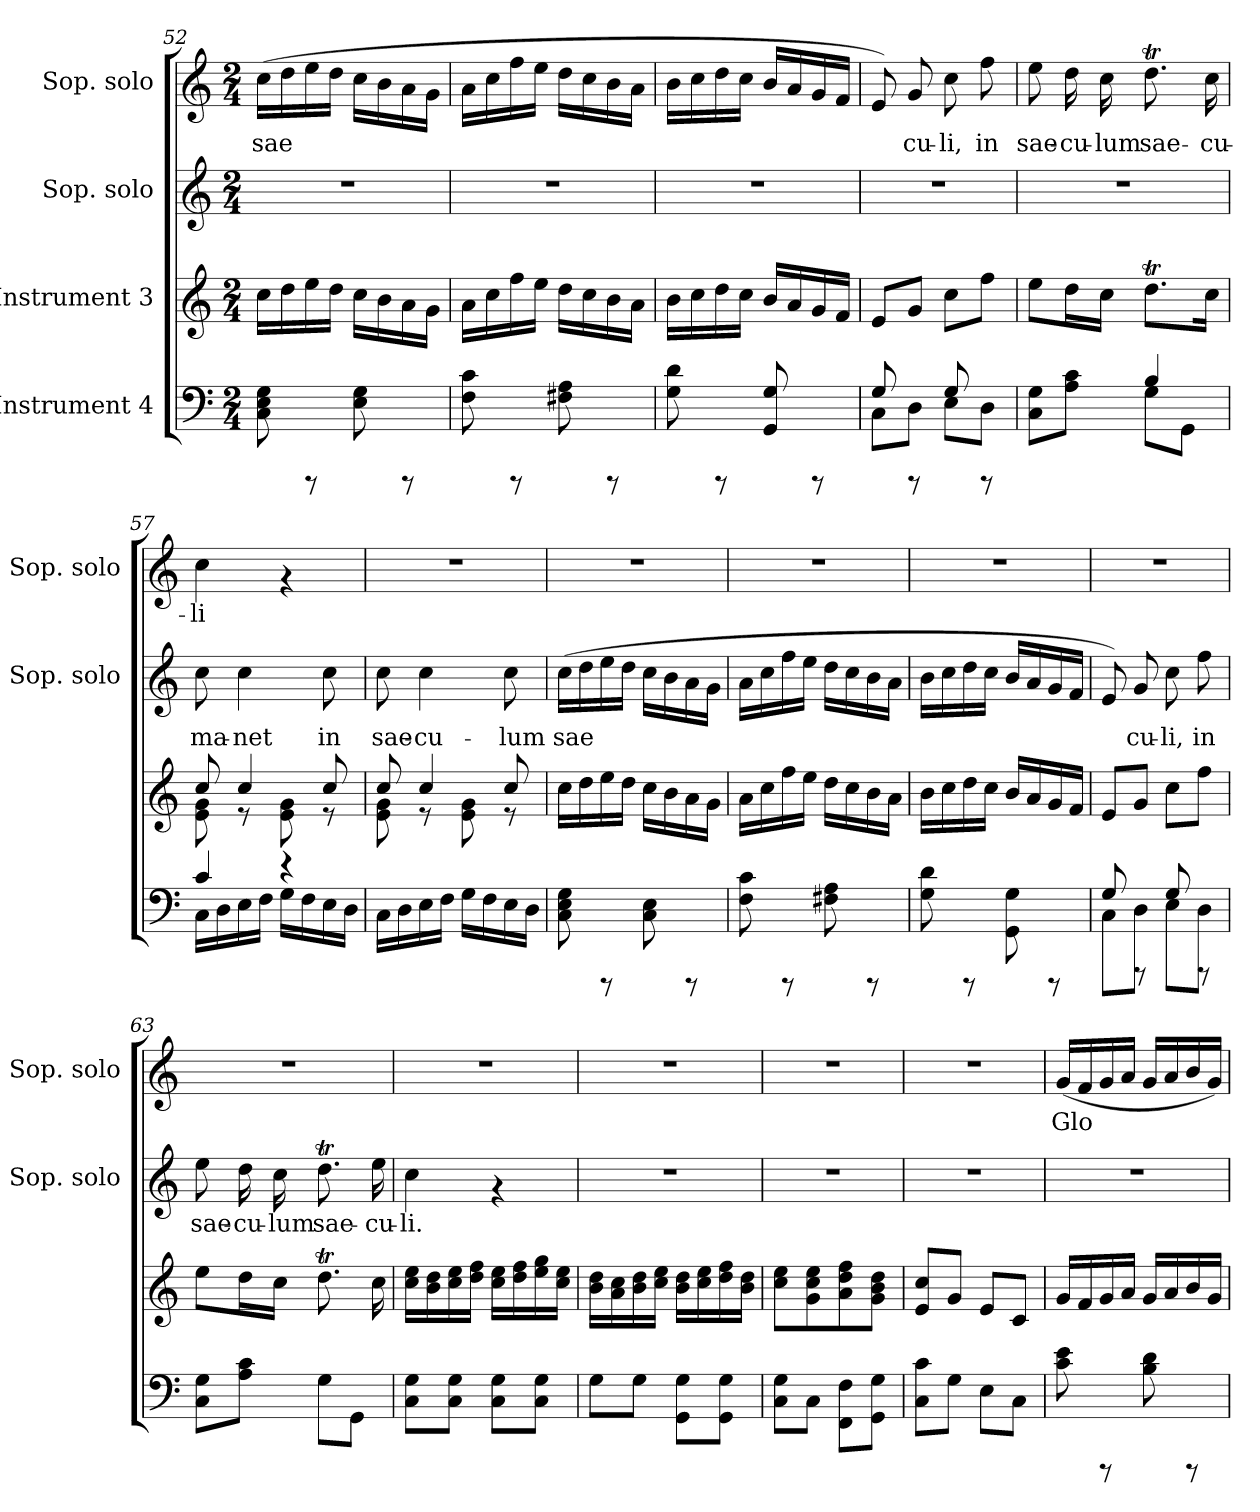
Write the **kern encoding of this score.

**kern	**kern	**kern	**text	**kern	**text
*part4	*part3	*part2	*part2	*part1	*part1
*staff4	*staff3	*staff2	*staff2	*staff1	*staff1
*I"Instrument 4	*I"Instrument 3	*I"Sop. solo	*	*I"Sop. solo	*
*	*	*I'Sop. solo	*	*I'Sop. solo	*
*clefF4	*clefG2	*clefG2	*	*clefG2	*
*k[]	*k[]	*k[]	*	*k[]	*
*C:	*C:	*C:	*	*C:	*
*M2/4	*M2/4	*M2/4	*	*M2/4	*
=52	=52	=52	=52	=52	=52
!	!	!	!	!	!LO:LY:b:cj
8G\ 8E\ 8C\	16cc\L	2r	.	(>16cc\L	sae-
!	!	!	!	!	!LO:LY:b:cj
.	16dd\	.	.	16dd\	--
!	!	!	!	!	!LO:LY:b:cj
8rCCC	16ee\	.	.	16ee\	--
!	!	!	!	!	!LO:LY:b:cj
.	16dd\J	.	.	16dd\J	--
!	!	!	!	!	!LO:LY:b:cj
8G\ 8E\	16cc\L	.	.	16cc\L	--
!	!	!	!	!	!LO:LY:b:cj
.	16b\	.	.	16b\	--
!	!	!	!	!	!LO:LY:b:cj
8rCCC	16a\	.	.	16a\	--
!	!	!	!	!	!LO:LY:b:cj
.	16g\J	.	.	16g\J	--
=53	=53	=53	=53	=53	=53
!	!	!	!	!	!LO:LY:b:cj
8c\ 8F\	16a\L	2r	.	16a\L	--
!	!	!	!	!	!LO:LY:b:cj
.	16cc\	.	.	16cc\	--
!	!	!	!	!	!LO:LY:b:cj
8rCCC	16ff\	.	.	16ff\	--
!	!	!	!	!	!LO:LY:b:cj
.	16ee\J	.	.	16ee\J	--
!	!	!	!	!	!LO:LY:b:cj
8A\ 8F#X\	16dd\L	.	.	16dd\L	--
!	!	!	!	!	!LO:LY:b:cj
.	16cc\	.	.	16cc\	--
!	!	!	!	!	!LO:LY:b:cj
8rCCC	16b\	.	.	16b\	--
!	!	!	!	!	!LO:LY:b:cj
.	16a\J	.	.	16a\J	--
=54	=54	=54	=54	=54	=54
!	!	!	!	!	!LO:LY:b:cj
8d\ 8G\	16b\L	2r	.	16b\L	--
!	!	!	!	!	!LO:LY:b:cj
.	16cc\	.	.	16cc\	--
!	!	!	!	!	!LO:LY:b:cj
8rCCC	16dd\	.	.	16dd\	--
!	!	!	!	!	!LO:LY:b:cj
.	16cc\J	.	.	16cc\J	--
!	!	!	!	!	!LO:LY:b:cj
8G/ 8GG/	16b/L	.	.	16b/L	--
!	!	!	!	!	!LO:LY:b:cj
.	16a/	.	.	16a/	--
!	!	!	!	!	!LO:LY:b:cj
8rCCC	16g/	.	.	16g/	--
!	!	!	!	!	!LO:LY:b:cj
.	16f/J	.	.	16f/J	--
=55	=55	=55	=55	=55	=55
*^	*	*	*	*	*
!	!	!	!	!	!	!LO:LY:b:cj
8G/	8C\L	8e/L	2r	.	8e/)	--
!	!	!	!	!	!	!LO:LY:b:cj
8rDDD	8D\J	8g/J	.	.	8g/	-cu-
!	!	!	!	!	!	!LO:LY:b:cj
8G/	8E\L	8cc\L	.	.	8cc\	-li,
!	!	!	!	!	!	!LO:LY:b:cj
8rDDD	8D\J	8ff\J	.	.	8ff\	in
=56	=56	=56	=56	=56	=56	=56
!	!	!	!	!	!	!LO:LY:b:cj
4ryy	8G\ 8C\L	8ee\L	2r	.	8ee\	sae-
!	!	!	!	!	!	!LO:LY:b:cj
.	8c\ 8A\J	16dd\	.	.	16dd\	-cu-
!	!	!	!	!	!	!LO:LY:b:cj
.	.	16cc\J	.	.	16cc\	-lum
!	!	!	!	!	!	!LO:LY:b:cj
4B/	8G\L	8.ddT\L	.	.	8.ddT\	sae-
.	8GG\J	.	.	.	.	.
!	!	!	!	!	!	!LO:LY:b:cj
.	.	16cc\J	.	.	16cc\	-cu-
!!LO:LB:g=z
=57	=57	=57	=57	=57	=57	=57
*	*	*^	*	*	*	*
!	!	!	!	!	!LO:LY:b:cj	!	!LO:LY:b:cj
4c/	16C\L	8cc/	8e\ 8g\	8cc\	ma-	4cc\	-li
.	16D\	.	.	.	.	.	.
!	!	!	!	!	!LO:LY:b:cj	!	!
.	16E\	4cc/	8rd	4cc\	-net	.	.
.	16F\J	.	.	.	.	.	.
4r	16G\L	.	8g\ 8e\	.	.	4rf	.
.	16F\	.	.	.	.	.	.
!	!	!	!	!	!LO:LY:b:cj	!	!
.	16E\	8cc/	8rd	8cc\	in	.	.
.	16D\J	.	.	.	.	.	.
=58	=58	=58	=58	=58	=58	=58	=58
!	!	!	!	!	!LO:LY:b:cj	!	!
*v	*v	*	*	*	*	*	*
16C\L	8cc/	8g\ 8e\	8cc\	sae-	2r	.
16D\	.	.	.	.	.	.
!	!	!	!	!LO:LY:b:cj	!	!
16E\	4cc/	8rd	4cc\	-cu-	.	.
16F\J	.	.	.	.	.	.
16G\L	.	8g\ 8e\	.	.	.	.
16F\	.	.	.	.	.	.
!	!	!	!	!LO:LY:b:cj	!	!
16E\	8cc/	8rd	8cc\	-lum	.	.
16D\J	.	.	.	.	.	.
*	*v	*v	*	*	*	*
=59	=59	=59	=59	=59	=59
!	!	!	!LO:LY:b:cj	!	!
8G\ 8E\ 8C\	16cc\L	(>16cc\L	sae-	2r	.
!	!	!	!LO:LY:b:cj	!	!
.	16dd\	16dd\	--	.	.
!	!	!	!LO:LY:b:cj	!	!
8rCCC	16ee\	16ee\	--	.	.
!	!	!	!LO:LY:b:cj	!	!
.	16dd\J	16dd\J	--	.	.
!	!	!	!LO:LY:b:cj	!	!
8C\ 8E\	16cc\L	16cc\L	--	.	.
!	!	!	!LO:LY:b:cj	!	!
.	16b\	16b\	--	.	.
!	!	!	!LO:LY:b:cj	!	!
8rCCC	16a\	16a\	--	.	.
!	!	!	!LO:LY:b:cj	!	!
.	16g\J	16g\J	--	.	.
=60	=60	=60	=60	=60	=60
!	!	!	!LO:LY:b:cj	!	!
8c\ 8F\	16a\L	16a\L	--	2r	.
!	!	!	!LO:LY:b:cj	!	!
.	16cc\	16cc\	--	.	.
!	!	!	!LO:LY:b:cj	!	!
8rCCC	16ff\	16ff\	--	.	.
!	!	!	!LO:LY:b:cj	!	!
.	16ee\J	16ee\J	--	.	.
!	!	!	!LO:LY:b:cj	!	!
8F#X\ 8A\	16dd\L	16dd\L	--	.	.
!	!	!	!LO:LY:b:cj	!	!
.	16cc\	16cc\	--	.	.
!	!	!	!LO:LY:b:cj	!	!
8rCCC	16b\	16b\	--	.	.
!	!	!	!LO:LY:b:cj	!	!
.	16a\J	16a\J	--	.	.
=61	=61	=61	=61	=61	=61
!	!	!	!LO:LY:b:cj	!	!
8d\ 8G\	16b\L	16b\L	--	2r	.
!	!	!	!LO:LY:b:cj	!	!
.	16cc\	16cc\	--	.	.
!	!	!	!LO:LY:b:cj	!	!
8rCCC	16dd\	16dd\	--	.	.
!	!	!	!LO:LY:b:cj	!	!
.	16cc\J	16cc\J	--	.	.
!	!	!	!LO:LY:b:cj	!	!
8G\ 8GG\	16b/L	16b/L	--	.	.
!	!	!	!LO:LY:b:cj	!	!
.	16a/	16a/	--	.	.
!	!	!	!LO:LY:b:cj	!	!
8rCCC	16g/	16g/	--	.	.
!	!	!	!LO:LY:b:cj	!	!
.	16f/J	16f/J	--	.	.
=62	=62	=62	=62	=62	=62
*^	*	*	*	*	*
!	!	!	!	!LO:LY:b:cj	!	!
8G/	8C\L	8e/L	8e/)	--	2r	.
!	!	!	!	!LO:LY:b:cj	!	!
8rEEE	8D\J	8g/J	8g/	-cu-	.	.
!	!	!	!	!LO:LY:b:cj	!	!
8G/	8E\L	8cc\L	8cc\	-li,	.	.
!	!	!	!	!LO:LY:b:cj	!	!
8rEEE	8D\J	8ff\J	8ff\	in	.	.
!!LO:PB:g=z
=63	=63	=63	=63	=63	=63	=63
!	!	!	!	!LO:LY:b:cj	!	!
*v	*v	*	*	*	*	*
8G\ 8C\L	8ee\L	8ee\	sae-	2r	.
!	!	!	!LO:LY:b:cj	!	!
8c\ 8A\J	16dd\	16dd\	-cu-	.	.
!	!	!	!LO:LY:b:cj	!	!
.	16cc\J	16cc\	-lum	.	.
!	!	!	!LO:LY:b:cj	!	!
8G\L	8.ddT\	8.ddT\	sae-	.	.
8GG\J	.	.	.	.	.
!	!	!	!LO:LY:b:cj	!	!
.	16cc\	16ee\	-cu-	.	.
=64	=64	=64	=64	=64	=64
!	!	!	!LO:LY:b:cj	!	!
8G\ 8C\L	16ee\ 16cc\L	4cc\	-li.	2r	.
.	16dd\ 16b\	.	.	.	.
8G\ 8C\J	16ee\ 16cc\	.	.	.	.
.	16ff\ 16dd\J	.	.	.	.
8G\ 8C\L	16ee\ 16cc\L	4rf	.	.	.
.	16ff\ 16dd\	.	.	.	.
8G\ 8C\J	16gg\ 16ee\	.	.	.	.
.	16cc\ 16ee\J	.	.	.	.
=65	=65	=65	=65	=65	=65
8G\L	16dd\ 16b\L	2r	.	2r	.
.	16cc\ 16a\	.	.	.	.
8G\J	16dd\ 16b\	.	.	.	.
.	16ee\ 16cc\J	.	.	.	.
8G\ 8GG\L	16dd\ 16b\L	.	.	.	.
.	16ee\ 16cc\	.	.	.	.
8G\ 8GG\J	16ff\ 16dd\	.	.	.	.
.	16b\ 16dd\J	.	.	.	.
=66	=66	=66	=66	=66	=66
8G\ 8C\L	8ee\ 8cc\L	2r	.	2r	.
8C\J	8ee\ 8cc\ 8g\	.	.	.	.
8F\ 8FF\L	8ff\ 8dd\ 8a\	.	.	.	.
8G\ 8GG\J	8dd\ 8b\ 8g\J	.	.	.	.
=67	=67	=67	=67	=67	=67
8c\ 8C\L	8cc/ 8e/L	2r	.	2r	.
8G\J	8g/J	.	.	.	.
8E\L	8e/L	.	.	.	.
8C\J	8c/J	.	.	.	.
=68	=68	=68	=68	=68	=68
!	!	!	!	!	!LO:LY:b:cj
8e\ 8c\	16g/L	2r	.	(>16g/L	Glo-
!	!	!	!	!	!LO:LY:b:cj
.	16f/	.	.	16f/	--
!	!	!	!	!	!LO:LY:b:cj
8rCCC	16g/	.	.	16g/	--
!	!	!	!	!	!LO:LY:b:cj
.	16a/J	.	.	16a/J	--
!	!	!	!	!	!LO:LY:b:cj
8d\ 8B\	16g/L	.	.	16g/L	--
!	!	!	!	!	!LO:LY:b:cj
.	16a/	.	.	16a/	--
!	!	!	!	!	!LO:LY:b:cj
8rCCC	16b/	.	.	16b/	--
!	!	!	!	!	!LO:LY:b:cj
.	16g/J	.	.	16g/J)	--
=	=	=	=	=	=
*-	*-	*-	*-	*-	*-
